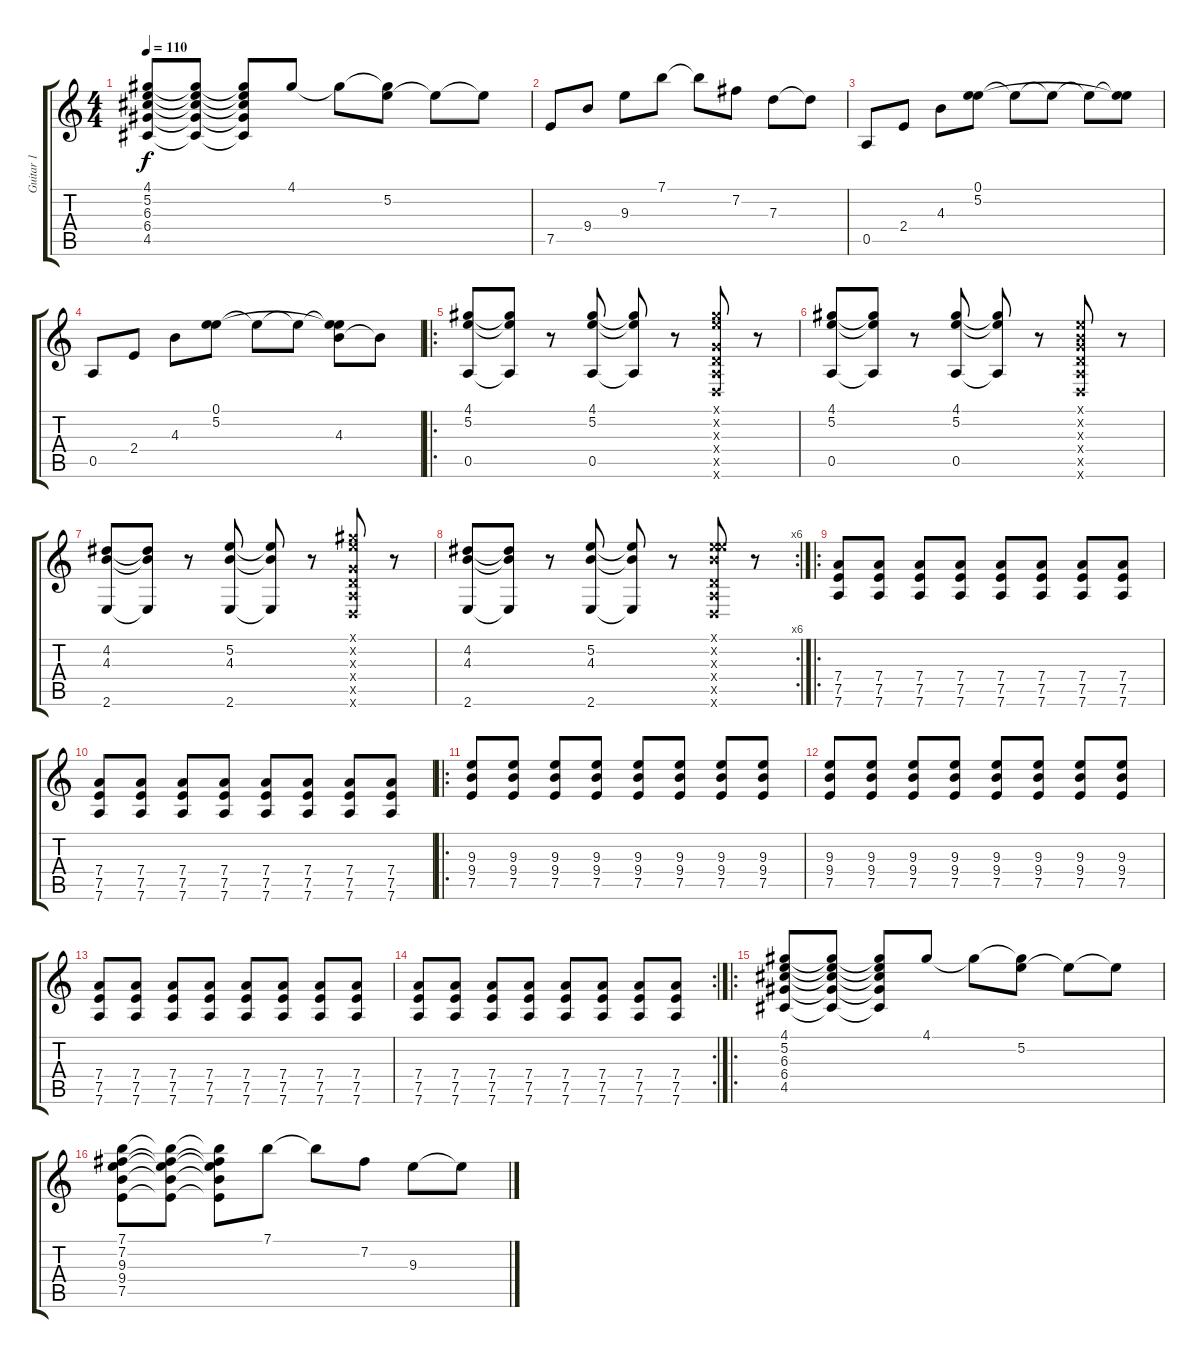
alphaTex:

\track ("Guitar 1" "Guitar 1") {instrument acousticguitarsteel}
\staff {score tabs}
\tuning (E4 B3 G3 D3 A2 D2) {hide}
\ts (4 4)
\tempo 110
\clef g2
\ks c
(4.1 5.2 6.3 6.4 4.5).8{dy f} (4.1{t} 5.2{t} 6.3{t} 6.4{t} 4.5{t}).8 (4.1{t} 5.2{t} 6.3{t} 6.4{t} 4.5{t}).8 4.1.8 4.1{t}.8 (4.1{t} 5.2).8 5.2{t}.8 5.2{t}.8 |
7.5.8 9.4.8 9.3.8 7.1.8 7.1{t}.8 7.2.8 7.3.8 7.3{t}.8 |
0.5.8 2.4.8 4.3.8 (0.1 5.2).8 0.1{t}.8 0.1{t}.8 0.1{t}.8 (0.1{t} 5.2{t}).8 |
0.5.8 2.4.8 4.3.8 (0.1 5.2).8 0.1{t}.8 0.1{t}.8 (0.1{t} 5.2{t} 4.3).8 4.3{t}.8 |
\ro
(4.1 5.2 0.5).8 (4.1{t} 5.2{t} 0.5{t}).8 r.8 (4.1 5.2 0.5).8 (4.1{t} 5.2{t} 0.5{t}).8 r.8 (4.1{x} 5.2{x} 0.3{x} 0.4{x} 0.5{x} 0.6{x}).8 r.8 |
(4.1 5.2 0.5).8 (4.1{t} 5.2{t} 0.5{t}).8 r.8 (4.1 5.2 0.5).8 (4.1{t} 5.2{t} 0.5{t}).8 r.8 (0.1{x} 0.2{x} 0.3{x} 0.4{x} 0.5{x} 0.6{x}).8 r.8 |
(4.2 4.3 2.6).8 (4.2{t} 4.3{t} 2.6{t}).8 r.8 (5.2 4.3 2.6).8 (5.2{t} 4.3{t} 2.6{t}).8 r.8 (4.1{x} 5.2{x} 0.3{x} 0.4{x} 0.5{x} 0.6{x}).8 r.8 |
\rc 6
(4.2 4.3 2.6).8 (4.2{t} 4.3{t} 2.6{t}).8 r.8 (5.2 4.3 2.6).8 (5.2{t} 4.3{t} 2.6{t}).8 r.8 (0.1{x} 0.2{x} 9.3{x} 0.4{x} 0.5{x} 0.6{x}).8 r.8 |
\ro
(7.4 7.5 7.6).8{instrument electricguitarmuted} (7.4 7.5 7.6).8 (7.4 7.5 7.6).8 (7.4 7.5 7.6).8 (7.4 7.5 7.6).8 (7.4 7.5 7.6).8 (7.4 7.5 7.6).8 (7.4 7.5 7.6).8 |
(7.4 7.5 7.6).8{instrument distortionguitar} (7.4 7.5 7.6).8 (7.4 7.5 7.6).8 (7.4 7.5 7.6).8 (7.4 7.5 7.6).8 (7.4 7.5 7.6).8 (7.4 7.5 7.6).8 (7.4 7.5 7.6).8 |
\ro
(9.3 9.4 7.5).8 (9.3 9.4 7.5).8 (9.3 9.4 7.5).8 (9.3 9.4 7.5).8 (9.3 9.4 7.5).8 (9.3 9.4 7.5).8 (9.3 9.4 7.5).8 (9.3 9.4 7.5).8 |
(9.3 9.4 7.5).8 (9.3 9.4 7.5).8 (9.3 9.4 7.5).8 (9.3 9.4 7.5).8 (9.3 9.4 7.5).8 (9.3 9.4 7.5).8 (9.3 9.4 7.5).8 (9.3 9.4 7.5).8 |
(7.4 7.5 7.6).8 (7.4 7.5 7.6).8 (7.4 7.5 7.6).8 (7.4 7.5 7.6).8 (7.4 7.5 7.6).8 (7.4 7.5 7.6).8 (7.4 7.5 7.6).8 (7.4 7.5 7.6).8 |
\rc 2
(7.4 7.5 7.6).8 (7.4 7.5 7.6).8 (7.4 7.5 7.6).8 (7.4 7.5 7.6).8 (7.4 7.5 7.6).8 (7.4 7.5 7.6).8 (7.4 7.5 7.6).8 (7.4 7.5 7.6).8 |
\ro
(4.1 5.2 6.3 6.4 4.5).8 (4.1{t} 5.2{t} 6.3{t} 6.4{t} 4.5{t}).8 (4.1{t} 5.2{t} 6.3{t} 6.4{t} 4.5{t}).8 4.1.8 4.1{t}.8 (4.1{t} 5.2).8 5.2{t}.8 5.2{t}.8 |
(7.1 7.2 9.3 9.4 7.5).8 (7.1{t} 7.2{t} 9.3{t} 9.4{t} 7.5{t}).8 (7.1{t} 7.2{t} 9.3{t} 9.4{t} 7.5{t}).8 7.1.8 7.1{t}.8 7.2.8 9.3.8 9.3{t}.8
